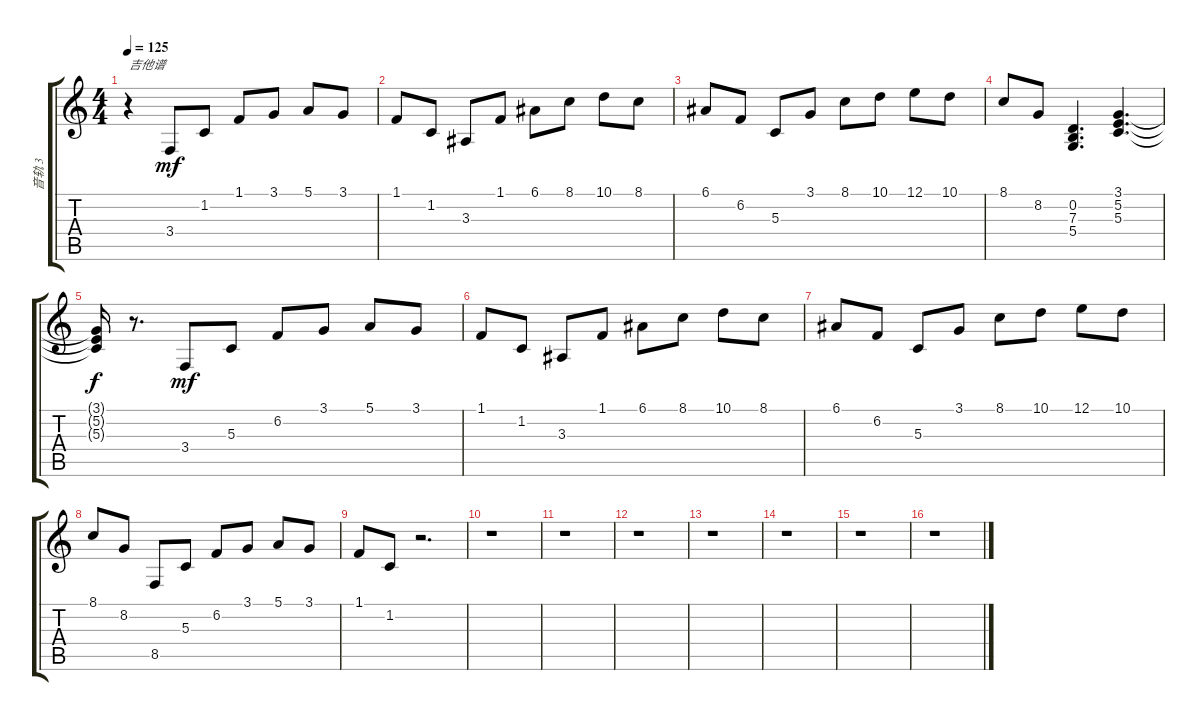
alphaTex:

\track ("音轨 3" "音轨 3") {instrument acousticgrandpiano}
\staff {score tabs}
\tuning (E4 B3 G3 D3 A2 E2) {hide}
\ts (4 4)
\tempo 125
\clef g2
\ks c
r.4{txt "吉他谱" dy mf instrument acousticgrandpiano} 3.4.8 1.2.8 1.1.8 3.1.8 5.1.8 3.1.8 |
1.1.8 1.2.8 3.3.8 1.1.8 6.1.8 8.1.8 10.1.8 8.1.8 |
6.1.8 6.2.8 5.3.8 3.1.8 8.1.8 10.1.8 12.1.8 10.1.8 |
8.1.8 8.2.8 (0.2 7.3 5.4).4{d} (3.1 5.2 5.3).4{d} |
(3.1{t} 5.2{t} 5.3{t}).16{dy f} r.8{d} 3.4.8{dy mf} 5.3.8 6.2.8 3.1.8 5.1.8 3.1.8 |
1.1.8 1.2.8 3.3.8 1.1.8 6.1.8 8.1.8 10.1.8 8.1.8 |
6.1.8 6.2.8 5.3.8 3.1.8 8.1.8 10.1.8 12.1.8 10.1.8 |
8.1.8 8.2.8 8.5.8 5.3.8 6.2.8 3.1.8 5.1.8 3.1.8 |
1.1.8 1.2.8 r.2{d} |
r.1 |
r.1 |
r.1 |
r.1 |
r.1 |
r.1 |
r.1
